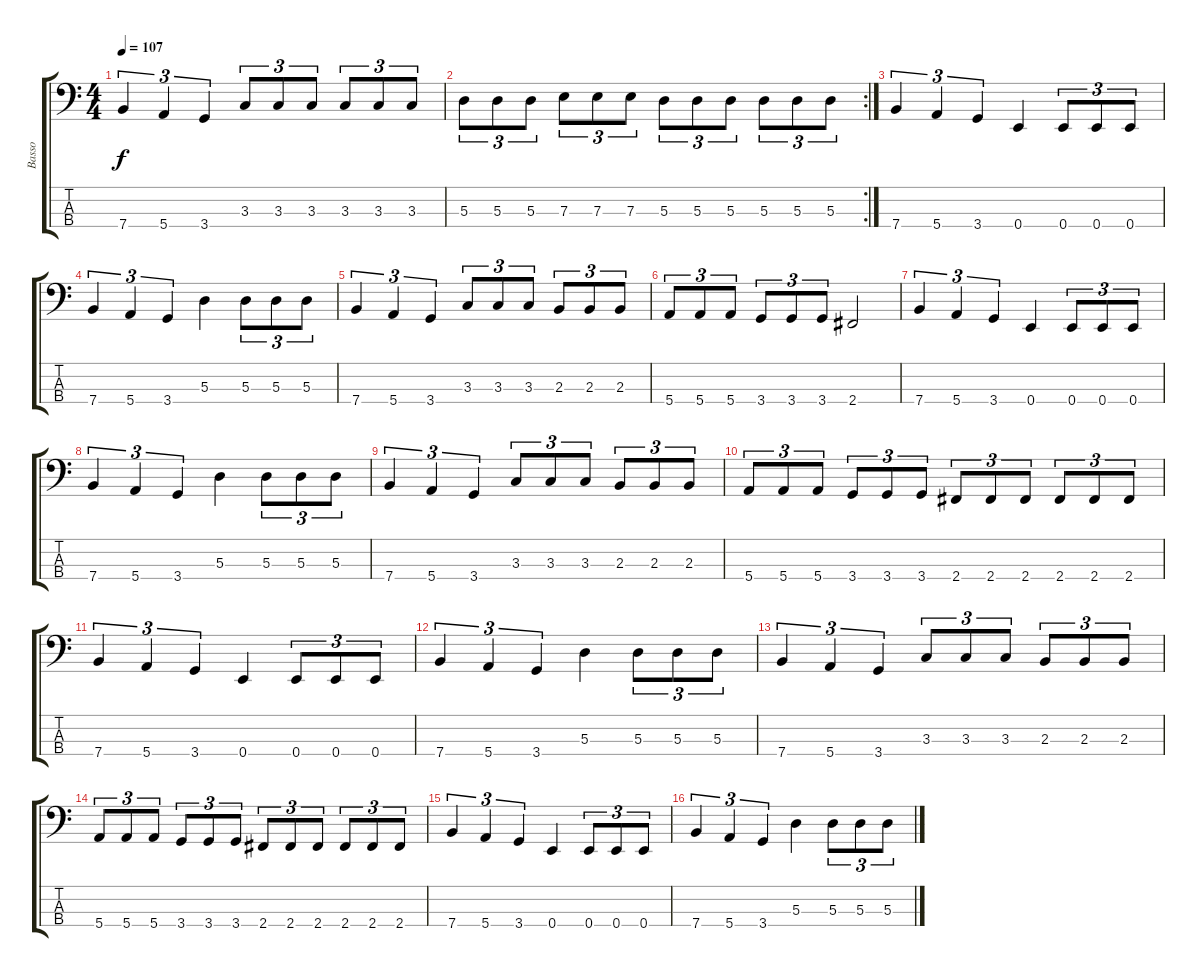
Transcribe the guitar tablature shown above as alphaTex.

\track ("Basso" "Basso") {instrument electricbassfinger}
\staff {score tabs}
\tuning (G2 D2 A1 E1) {hide}
\ts (4 4)
\tempo 107
\clef f4
\ks c
7.4.4{tu (3 2) dy f} 5.4.4{tu (3 2)} 3.4.4{tu (3 2)} 3.3.8{tu (3 2)} 3.3.8{tu (3 2)} 3.3.8{tu (3 2)} 3.3.8{tu (3 2)} 3.3.8{tu (3 2)} 3.3.8{tu (3 2)} |
\rc 2
5.3.8{tu (3 2)} 5.3.8{tu (3 2)} 5.3.8{tu (3 2)} 7.3.8{tu (3 2)} 7.3.8{tu (3 2)} 7.3.8{tu (3 2)} 5.3.8{tu (3 2)} 5.3.8{tu (3 2)} 5.3.8{tu (3 2)} 5.3.8{tu (3 2)} 5.3.8{tu (3 2)} 5.3.8{tu (3 2)} |
7.4.4{tu (3 2)} 5.4.4{tu (3 2)} 3.4.4{tu (3 2)} 0.4.4 0.4.8{tu (3 2)} 0.4.8{tu (3 2)} 0.4.8{tu (3 2)} |
7.4.4{tu (3 2)} 5.4.4{tu (3 2)} 3.4.4{tu (3 2)} 5.3.4 5.3.8{tu (3 2)} 5.3.8{tu (3 2)} 5.3.8{tu (3 2)} |
7.4.4{tu (3 2)} 5.4.4{tu (3 2)} 3.4.4{tu (3 2)} 3.3.8{tu (3 2)} 3.3.8{tu (3 2)} 3.3.8{tu (3 2)} 2.3.8{tu (3 2)} 2.3.8{tu (3 2)} 2.3.8{tu (3 2)} |
5.4.8{tu (3 2)} 5.4.8{tu (3 2)} 5.4.8{tu (3 2)} 3.4.8{tu (3 2)} 3.4.8{tu (3 2)} 3.4.8{tu (3 2)} 2.4.2 |
7.4.4{tu (3 2)} 5.4.4{tu (3 2)} 3.4.4{tu (3 2)} 0.4.4 0.4.8{tu (3 2)} 0.4.8{tu (3 2)} 0.4.8{tu (3 2)} |
7.4.4{tu (3 2)} 5.4.4{tu (3 2)} 3.4.4{tu (3 2)} 5.3.4 5.3.8{tu (3 2)} 5.3.8{tu (3 2)} 5.3.8{tu (3 2)} |
7.4.4{tu (3 2)} 5.4.4{tu (3 2)} 3.4.4{tu (3 2)} 3.3.8{tu (3 2)} 3.3.8{tu (3 2)} 3.3.8{tu (3 2)} 2.3.8{tu (3 2)} 2.3.8{tu (3 2)} 2.3.8{tu (3 2)} |
5.4.8{tu (3 2)} 5.4.8{tu (3 2)} 5.4.8{tu (3 2)} 3.4.8{tu (3 2)} 3.4.8{tu (3 2)} 3.4.8{tu (3 2)} 2.4.8{tu (3 2)} 2.4.8{tu (3 2)} 2.4.8{tu (3 2)} 2.4.8{tu (3 2)} 2.4.8{tu (3 2)} 2.4.8{tu (3 2)} |
7.4.4{tu (3 2)} 5.4.4{tu (3 2)} 3.4.4{tu (3 2)} 0.4.4 0.4.8{tu (3 2)} 0.4.8{tu (3 2)} 0.4.8{tu (3 2)} |
7.4.4{tu (3 2)} 5.4.4{tu (3 2)} 3.4.4{tu (3 2)} 5.3.4 5.3.8{tu (3 2)} 5.3.8{tu (3 2)} 5.3.8{tu (3 2)} |
7.4.4{tu (3 2)} 5.4.4{tu (3 2)} 3.4.4{tu (3 2)} 3.3.8{tu (3 2)} 3.3.8{tu (3 2)} 3.3.8{tu (3 2)} 2.3.8{tu (3 2)} 2.3.8{tu (3 2)} 2.3.8{tu (3 2)} |
5.4.8{tu (3 2)} 5.4.8{tu (3 2)} 5.4.8{tu (3 2)} 3.4.8{tu (3 2)} 3.4.8{tu (3 2)} 3.4.8{tu (3 2)} 2.4.8{tu (3 2)} 2.4.8{tu (3 2)} 2.4.8{tu (3 2)} 2.4.8{tu (3 2)} 2.4.8{tu (3 2)} 2.4.8{tu (3 2)} |
7.4.4{tu (3 2) volume 6} 5.4.4{tu (3 2)} 3.4.4{tu (3 2)} 0.4.4 0.4.8{tu (3 2)} 0.4.8{tu (3 2)} 0.4.8{tu (3 2)} |
7.4.4{tu (3 2)} 5.4.4{tu (3 2)} 3.4.4{tu (3 2)} 5.3.4 5.3.8{tu (3 2)} 5.3.8{tu (3 2)} 5.3.8{tu (3 2)}
